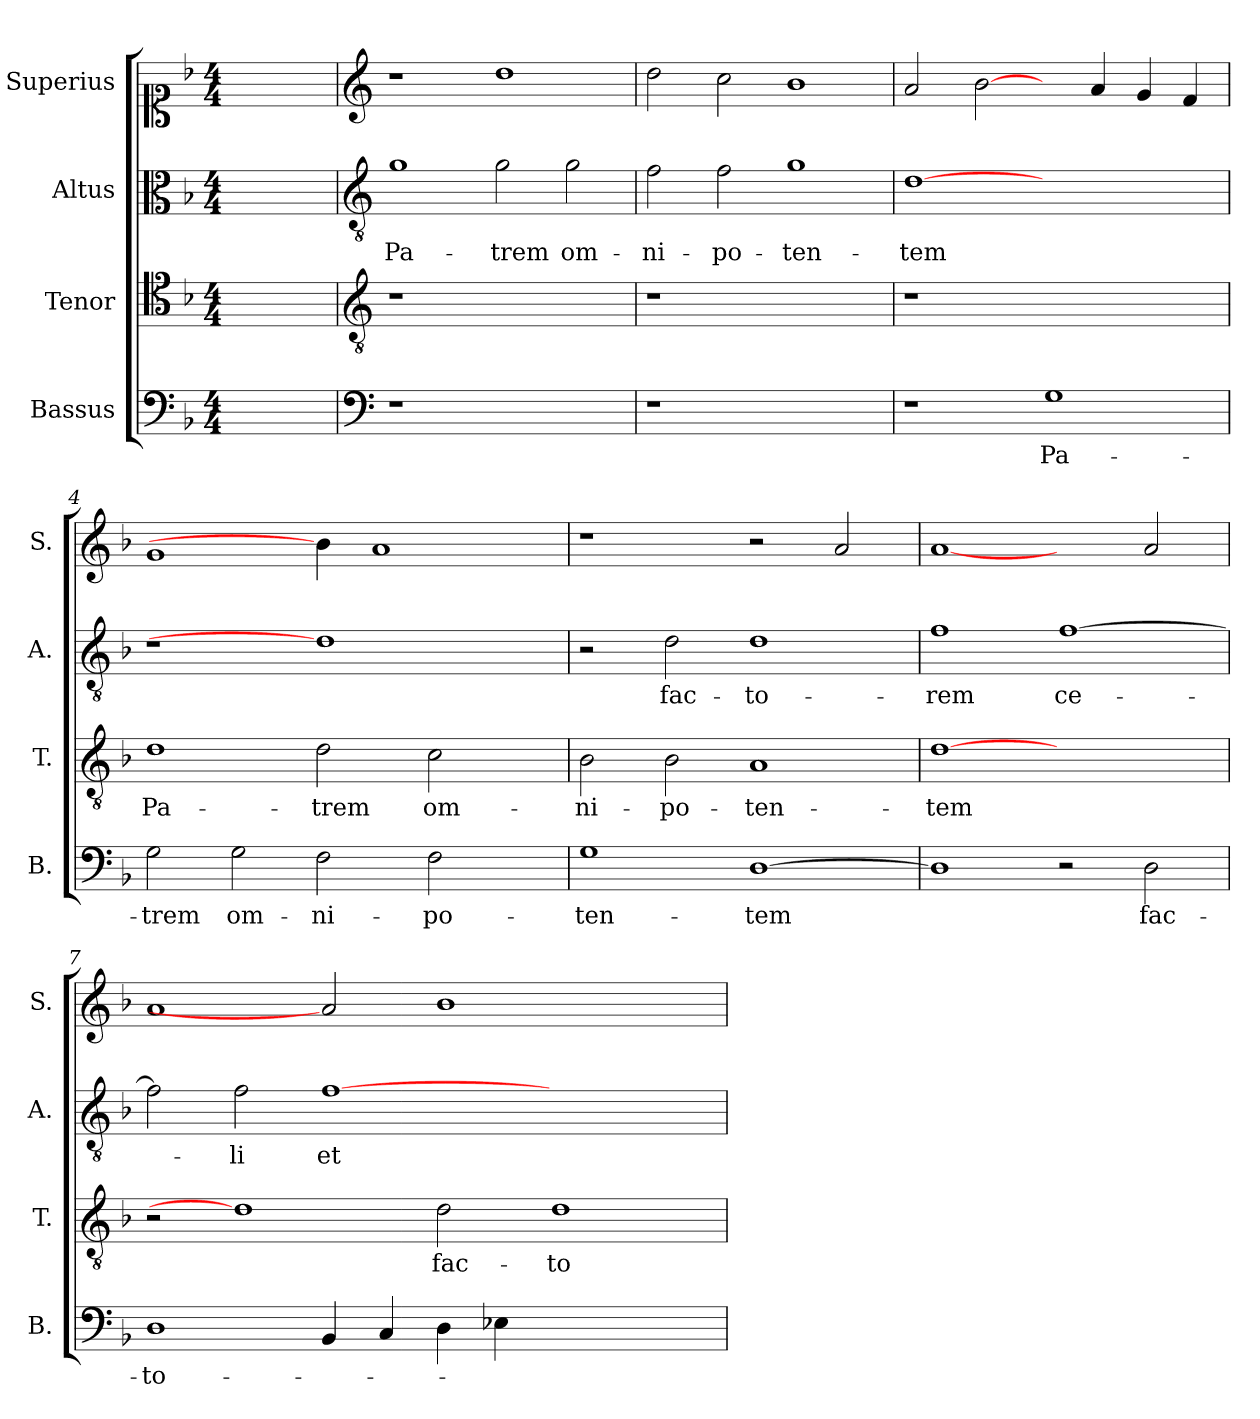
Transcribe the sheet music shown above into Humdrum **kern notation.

**kern	**text	**kern	**text	**kern	**text	**kern
*part4	*part4	*part3	*part3	*part2	*part2	*part1
*staff4	*staff4	*staff3	*staff3	*staff2	*staff2	*staff1
*I"Bassus	*	*I"Tenor	*	*I"Altus	*	*I"Superius
*I'B.	*	*I'T.	*	*I'A.	*	*I'S.
!!LO:PB:g=z
*clefF4	*	*clefC4	*	*clefC3	*	*clefC1
*	*	*ITrd7c12	*	*ITrd7c12	*	*
*k[b-]	*	*k[b-]	*	*k[b-]	*	*k[b-]
*F:	*	*F:	*	*F:	*	*F:
*M4/4	*	*M4/4	*	*M4/4	*	*M4/4
=	=	=	=	=	=	=
1ryy	.	1ryy	.	1ryy	.	1ryy
=1	=1	=1	=1	=1	=1	=1
*clefF4	*	*clefGv2	*	*clefGv2	*	*clefG2
!LO:N:vis=1	!	!LO:N:vis=1	!	!	!	!
!	!	!	!	!	!LO:LY:b:color=#000000	!
1r	.	1r	.	1Gi	Pa-	1r
!	!	!	!	!	!LO:LY:b:color=#000000	!
1ryy	.	1ryy	.	2Gi\	-trem	1ddi
!	!	!	!	!	!LO:LY:b:color=#000000	!
.	.	.	.	2Gi\	om-	.
=2	=2	=2	=2	=2	=2	=2
!LO:N:vis=1	!	!LO:N:vis=1	!	!	!	!
!	!	!	!	!	!LO:LY:b:color=#000000	!
1r	.	1r	.	2Fi\	-ni-	2ddi\
!	!	!	!	!	!LO:LY:b:color=#000000	!
.	.	.	.	2Fi\	-po-	2cci\
!	!	!	!	!	!LO:LY:b:color=#000000	!
1ryy	.	1ryy	.	1Gi	-ten-	1b-i
=3	=3	=3	=3	=3	=3	=3
!	!	!LO:N:vis=1	!	!	!	!
!	!	!	!	!	!LO:LY:b:color=#000000	!
1r	.	1r	.	[1Di	-tem	2ai/
.	.	.	.	.	.	[2b-i\
!	!LO:LY:b:color=#000000	!	!	!	!	!
1Gi	Pa-	1ryy	.	1ryy	.	4ryy
.	.	.	.	.	.	4ai/
.	.	.	.	.	.	4gi/
.	.	.	.	.	.	4fi/
=4	=4	=4	=4	=4	=4	=4
!	!LO:LY:b:color=#000000	!	!	!	!	!
!	!	!	!LO:LY:b:color=#000000	!LO:N:vis=1	!	!
2Gi\	-trem	1Di	Pa-	1r	.	1gi
!	!LO:LY:b:color=#000000	!	!	!	!	!
2Gi\	om-	.	.	.	.	.
!	!LO:LY:b:color=#000000	!	!	!	!	!
!	!	!	!LO:LY:b:color=#000000	!	!	!
2Fi\	-ni-	2Di\	-trem	1Di]	.	4b-i\]
.	.	.	.	.	.	1ai
!	!LO:LY:b:color=#000000	!	!	!	!	!
!	!	!	!LO:LY:b:color=#000000	!	!	!
2Fi\	-po-	2Ci\	om-	.	.	.
4ryy	.	4ryy	.	4ryy	.	.
=5	=5	=5	=5	=5	=5	=5
!	!LO:LY:b:color=#000000	!	!	!	!	!
!	!	!	!LO:LY:b:color=#000000	!	!	!
1Gi	-ten-	2BB-i\	-ni-	2r	.	1r
!	!	!	!LO:LY:b:color=#000000	!	!	!
!	!	!	!	!	!LO:LY:b:color=#000000	!
.	.	2BB-i\	-po-	2Di\	fac-	.
!	!LO:LY:b:color=#000000	!	!	!	!	!
!	!	!	!LO:LY:b:color=#000000	!	!	!
!	!	!	!	!	!LO:LY:b:color=#000000	!
[>1Di	-tem	1AAi	-ten-	1Di	-to-	2r
.	.	.	.	.	.	2ai/
!!LO:LB:g=z
=6	=6	=6	=6	=6	=6	=6
!	!	!	!LO:LY:b:color=#000000	!	!	!
!	!	!	!	!	!LO:LY:b:color=#000000	!
1Di]	.	[1Di	-tem	1Fi	-rem	[1ai
!	!	!	!	!	!LO:LY:b:color=#000000	!
2r	.	1ryy	.	[>1Fi	ce-	2ryy
!	!LO:LY:b:color=#000000	!	!	!	!	!
2Di\	fac-	.	.	.	.	2ai/
=7	=7	=7	=7	=7	=7	=7
!	!LO:LY:b:color=#000000	!	!	!	!	!
1Di	-to-	2r	.	2Fi\]	.	1ai
!	!	!	!	!	!LO:LY:b:color=#000000	!
.	.	1Di]	.	2Fi\	-li	.
!	!	!	!	!	!LO:LY:b:color=#000000	!
4BB-i/	.	.	.	[>1Fi	et	2ai]
4Ci/	.	.	.	.	.	.
!	!	!	!LO:LY:b:color=#000000	!	!	!
4Di\	.	2Di\	fac-	.	.	1b-i
4E-Xi\	.	.	.	.	.	.
!	!	!	!LO:LY:b:color=#000000	!	!	!
1ryy	.	1Di	-to-	1ryy	.	.
.	.	.	.	.	.	2ryy
=	=	=	=	=	=	=
*-	*-	*-	*-	*-	*-	*-
